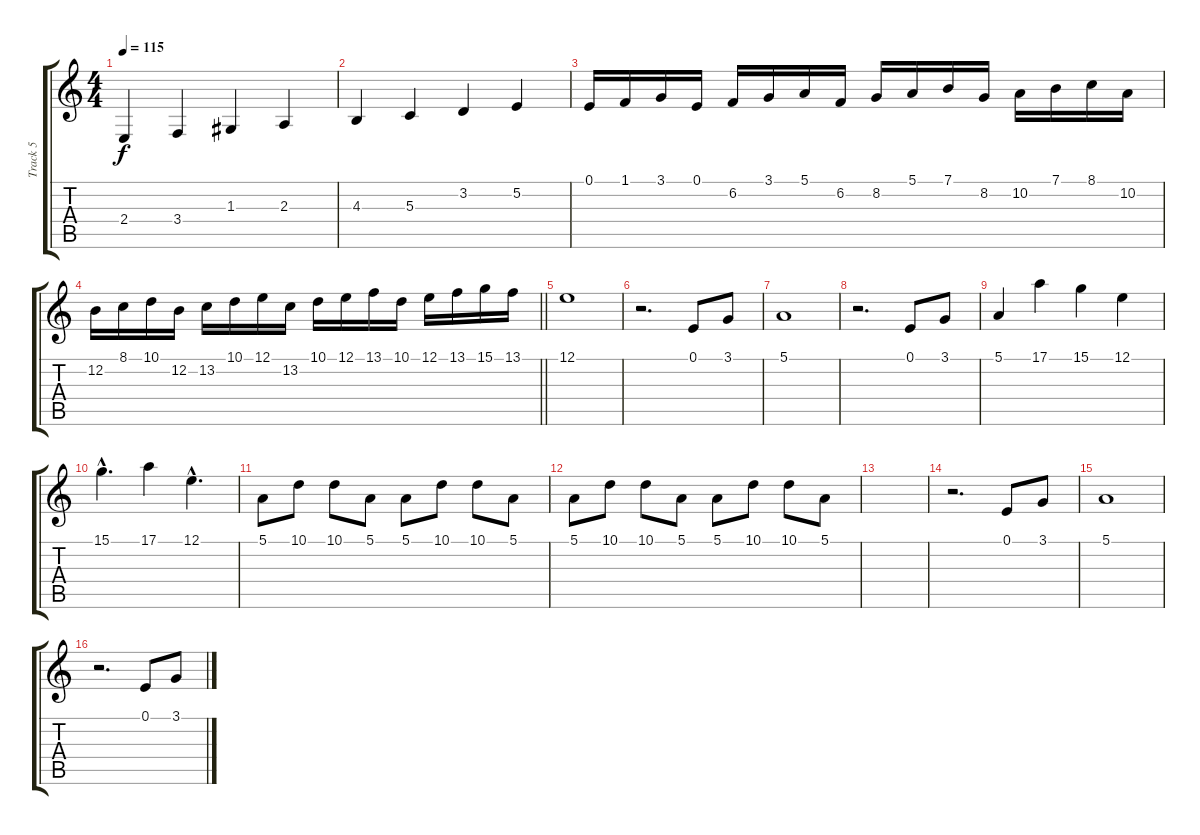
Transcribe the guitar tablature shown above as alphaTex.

\track ("Track 5" "Track 5") {instrument acousticgrandpiano}
\staff {score tabs}
\tuning (E4 B3 G3 D3 A2 E2) {hide}
\ts (4 4)
\tempo 115
\clef g2
\ks c
2.4.4{dy f} 3.4.4 1.3.4 2.3.4 |
4.3.4 5.3.4 3.2.4 5.2.4 |
0.1.16 1.1.16 3.1.16 0.1.16 6.2.16 3.1.16 5.1.16 6.2.16 8.2.16 5.1.16 7.1.16 8.2.16 10.2.16 7.1.16 8.1.16 10.2.16 |
\barLineRight lightlight
12.2.16 8.1.16 10.1.16 12.2.16 13.2.16 10.1.16 12.1.16 13.2.16 10.1.16 12.1.16 13.1.16 10.1.16 12.1.16 13.1.16 15.1.16 13.1.16 |
12.1.1 |
r.2{d} 0.1.8 3.1.8 |
5.1.1 |
r.2{d} 0.1.8 3.1.8 |
5.1.4 17.1.4 15.1.4 12.1.4 |
15.1{hac}.4{d} 17.1.4 12.1{hac}.4{d} |
5.1.8 10.1.8 10.1.8 5.1.8 5.1.8 10.1.8 10.1.8 5.1.8 |
5.1.8 10.1.8 10.1.8 5.1.8 5.1.8 10.1.8 10.1.8 5.1.8 |
|
r.2{d} 0.1.8 3.1.8 |
5.1.1 |
r.2{d} 0.1.8 3.1.8
